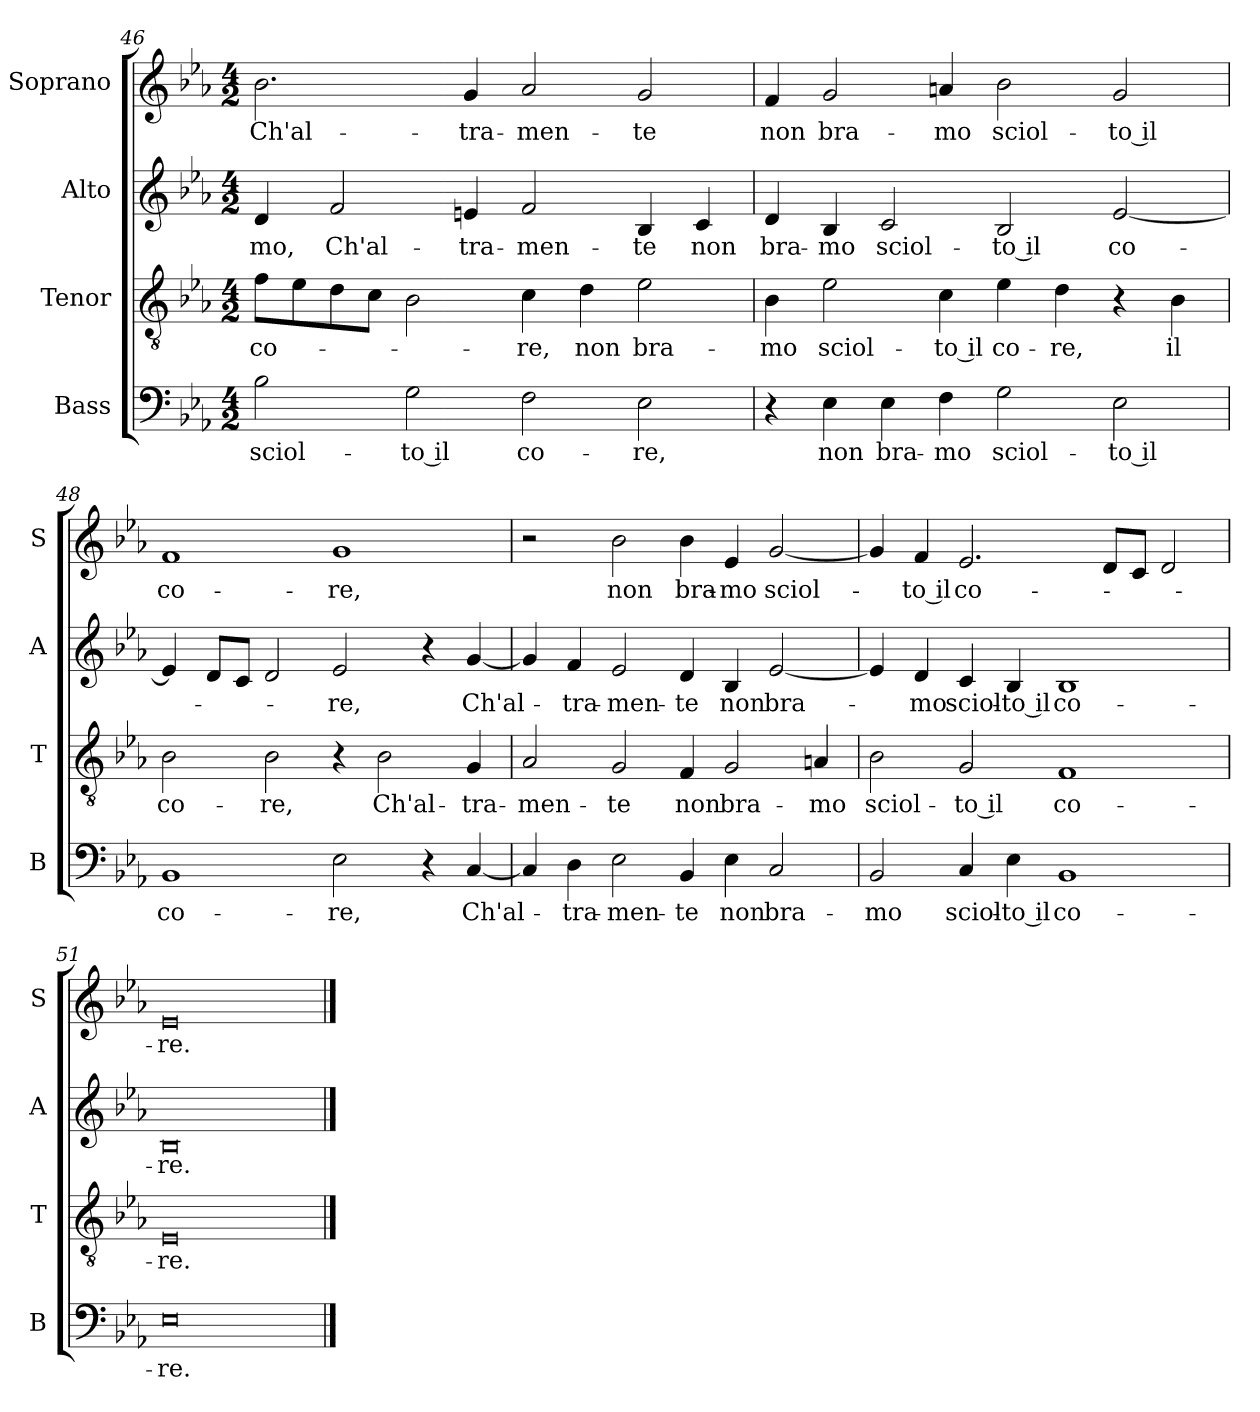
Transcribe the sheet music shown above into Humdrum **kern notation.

**kern	**text	**kern	**text	**kern	**text	**kern	**text
*part4	*part4	*part3	*part3	*part2	*part2	*part1	*part1
*staff4	*staff4	*staff3	*staff3	*staff2	*staff2	*staff1	*staff1
*I"Bass	*	*I"Tenor	*	*I"Alto	*	*I"Soprano	*
*I'B	*	*I'T	*	*I'A	*	*I'S	*
*clefF4	*	*clefGv2	*	*clefG2	*	*clefG2	*
*k[b-e-a-]	*	*k[b-e-a-]	*	*k[b-e-a-]	*	*k[b-e-a-]	*
*E-:	*	*E-:	*	*E-:	*	*E-:	*
*M4/2	*	*M4/2	*	*M4/2	*	*M4/2	*
=46	=46	=46	=46	=46	=46	=46	=46
!	!LO:LY:b	!	!LO:LY:b	!	!LO:LY:b	!	!LO:LY:b
2B-\	sciol-	8f\L	co-	4d/	-mo,	2.b-\	Ch'al-
.	.	8e-\	.	.	.	.	.
!	!	!	!	!	!LO:LY:b	!	!
.	.	8d\	.	2f/	Ch'al-	.	.
.	.	8c\J	.	.	.	.	.
!	!LO:LY:b	!	!	!	!	!	!
2G\	-to il	2B-\	.	.	.	.	.
!	!	!	!	!	!LO:LY:b	!	!LO:LY:b
.	.	.	.	4en/	-tra-	4g/	-tra-
!	!LO:LY:b	!	!LO:LY:b	!	!LO:LY:b	!	!LO:LY:b
2F\	co-	4c\	-re,	2f/	-men-	2a-/	-men-
!	!	!	!LO:LY:b	!	!	!	!
.	.	4d\	non	.	.	.	.
!	!LO:LY:b	!	!LO:LY:b	!	!LO:LY:b	!	!LO:LY:b
2E-\	-re,	2e-\	bra-	4B-/	-te	2g/	-te
!	!	!	!	!	!LO:LY:b	!	!
.	.	.	.	4c/	non	.	.
!!LO:LB:g=z
=47	=47	=47	=47	=47	=47	=47	=47
!	!	!	!LO:LY:b	!	!LO:LY:b	!	!LO:LY:b
4r	.	4B-\	-mo	4d/	bra-	4f/	non
!	!LO:LY:b	!	!LO:LY:b	!	!LO:LY:b	!	!LO:LY:b
4E-\	non	2e-\	sciol-	4B-/	-mo	2g/	bra-
!	!LO:LY:b	!	!	!	!LO:LY:b	!	!
4E-\	bra-	.	.	2c/	sciol-	.	.
!	!LO:LY:b	!	!LO:LY:b	!	!	!	!LO:LY:b
4F\	-mo	4c\	-to il	.	.	4an/	-mo
!	!LO:LY:b	!	!LO:LY:b	!	!LO:LY:b	!	!LO:LY:b
2G\	sciol-	4e-\	co-	2B-/	-to il	2b-\	sciol-
!	!	!	!LO:LY:b	!	!	!	!
.	.	4d\	-re,	.	.	.	.
!	!LO:LY:b	!	!	!	!LO:LY:b	!	!LO:LY:b
2E-\	-to il	4r	.	[2e-/	co-	2g/	-to il
!	!	!	!LO:LY:b	!	!	!	!
.	.	4B-\	il	.	.	.	.
=48	=48	=48	=48	=48	=48	=48	=48
!	!LO:LY:b	!	!LO:LY:b	!	!	!	!LO:LY:b
1BB-	co-	2B-\	co-	4e-/]	.	1f	co-
.	.	.	.	8d/L	.	.	.
.	.	.	.	8c/J	.	.	.
!	!	!	!LO:LY:b	!	!	!	!
.	.	2B-\	-re,	2d/	.	.	.
!	!LO:LY:b	!	!	!	!LO:LY:b	!	!LO:LY:b
2E-\	-re,	4r	.	2e-/	-re,	1g	-re,
!	!	!	!LO:LY:b	!	!	!	!
.	.	2B-\	Ch'al-	.	.	.	.
4r	.	.	.	4r	.	.	.
!	!LO:LY:b	!	!LO:LY:b	!	!LO:LY:b	!	!
[4C/	Ch'al-	4G/	-tra-	[4g/	Ch'al-	.	.
=49	=49	=49	=49	=49	=49	=49	=49
!	!	!	!LO:LY:b	!	!	!	!
4C/]	.	2A-/	-men-	4g/]	.	2r	.
!	!LO:LY:b	!	!	!	!LO:LY:b	!	!
4D\	-tra-	.	.	4f/	-tra-	.	.
!	!LO:LY:b	!	!LO:LY:b	!	!LO:LY:b	!	!LO:LY:b
2E-\	-men-	2G/	-te	2e-/	-men-	2b-\	non
!	!LO:LY:b	!	!LO:LY:b	!	!LO:LY:b	!	!LO:LY:b
4BB-/	-te	4F/	non	4d/	-te	4b-\	bra-
!	!LO:LY:b	!	!LO:LY:b	!	!LO:LY:b	!	!LO:LY:b
4E-\	non	2G/	bra-	4B-/	non	4e-/	-mo
!	!LO:LY:b	!	!	!	!LO:LY:b	!	!LO:LY:b
2C/	bra-	.	.	[2e-/	bra-	[2g/	sciol-
!	!	!	!LO:LY:b	!	!	!	!
.	.	4An/	-mo	.	.	.	.
!!LO:LB:g=z
=50	=50	=50	=50	=50	=50	=50	=50
!	!LO:LY:b	!	!LO:LY:b	!	!	!	!
2BB-/	-mo	2B-\	sciol-	4e-/]	.	4g/]	.
!	!	!	!	!	!LO:LY:b	!	!LO:LY:b
.	.	.	.	4d/	-mo	4f/	-to il
!	!LO:LY:b	!	!LO:LY:b	!	!LO:LY:b	!	!LO:LY:b
4C/	sciol-	2G/	-to il	4c/	sciol-	2.e-/	co-
!	!LO:LY:b	!	!	!	!LO:LY:b	!	!
4E-\	-to il	.	.	4B-/	-to il	.	.
!	!LO:LY:b	!	!LO:LY:b	!	!LO:LY:b	!	!
1BB-	co-	1F	co-	1B-	co-	.	.
.	.	.	.	.	.	8d/L	.
.	.	.	.	.	.	8c/J	.
.	.	.	.	.	.	2d/	.
=51	=51	=51	=51	=51	=51	=51	=51
!	!LO:LY:b	!	!LO:LY:b	!	!LO:LY:b	!	!LO:LY:b
0E-	-re.	0E-	-re.	0B-	-re.	0e-	-re.
==	==	==	==	==	==	==	==
*-	*-	*-	*-	*-	*-	*-	*-
